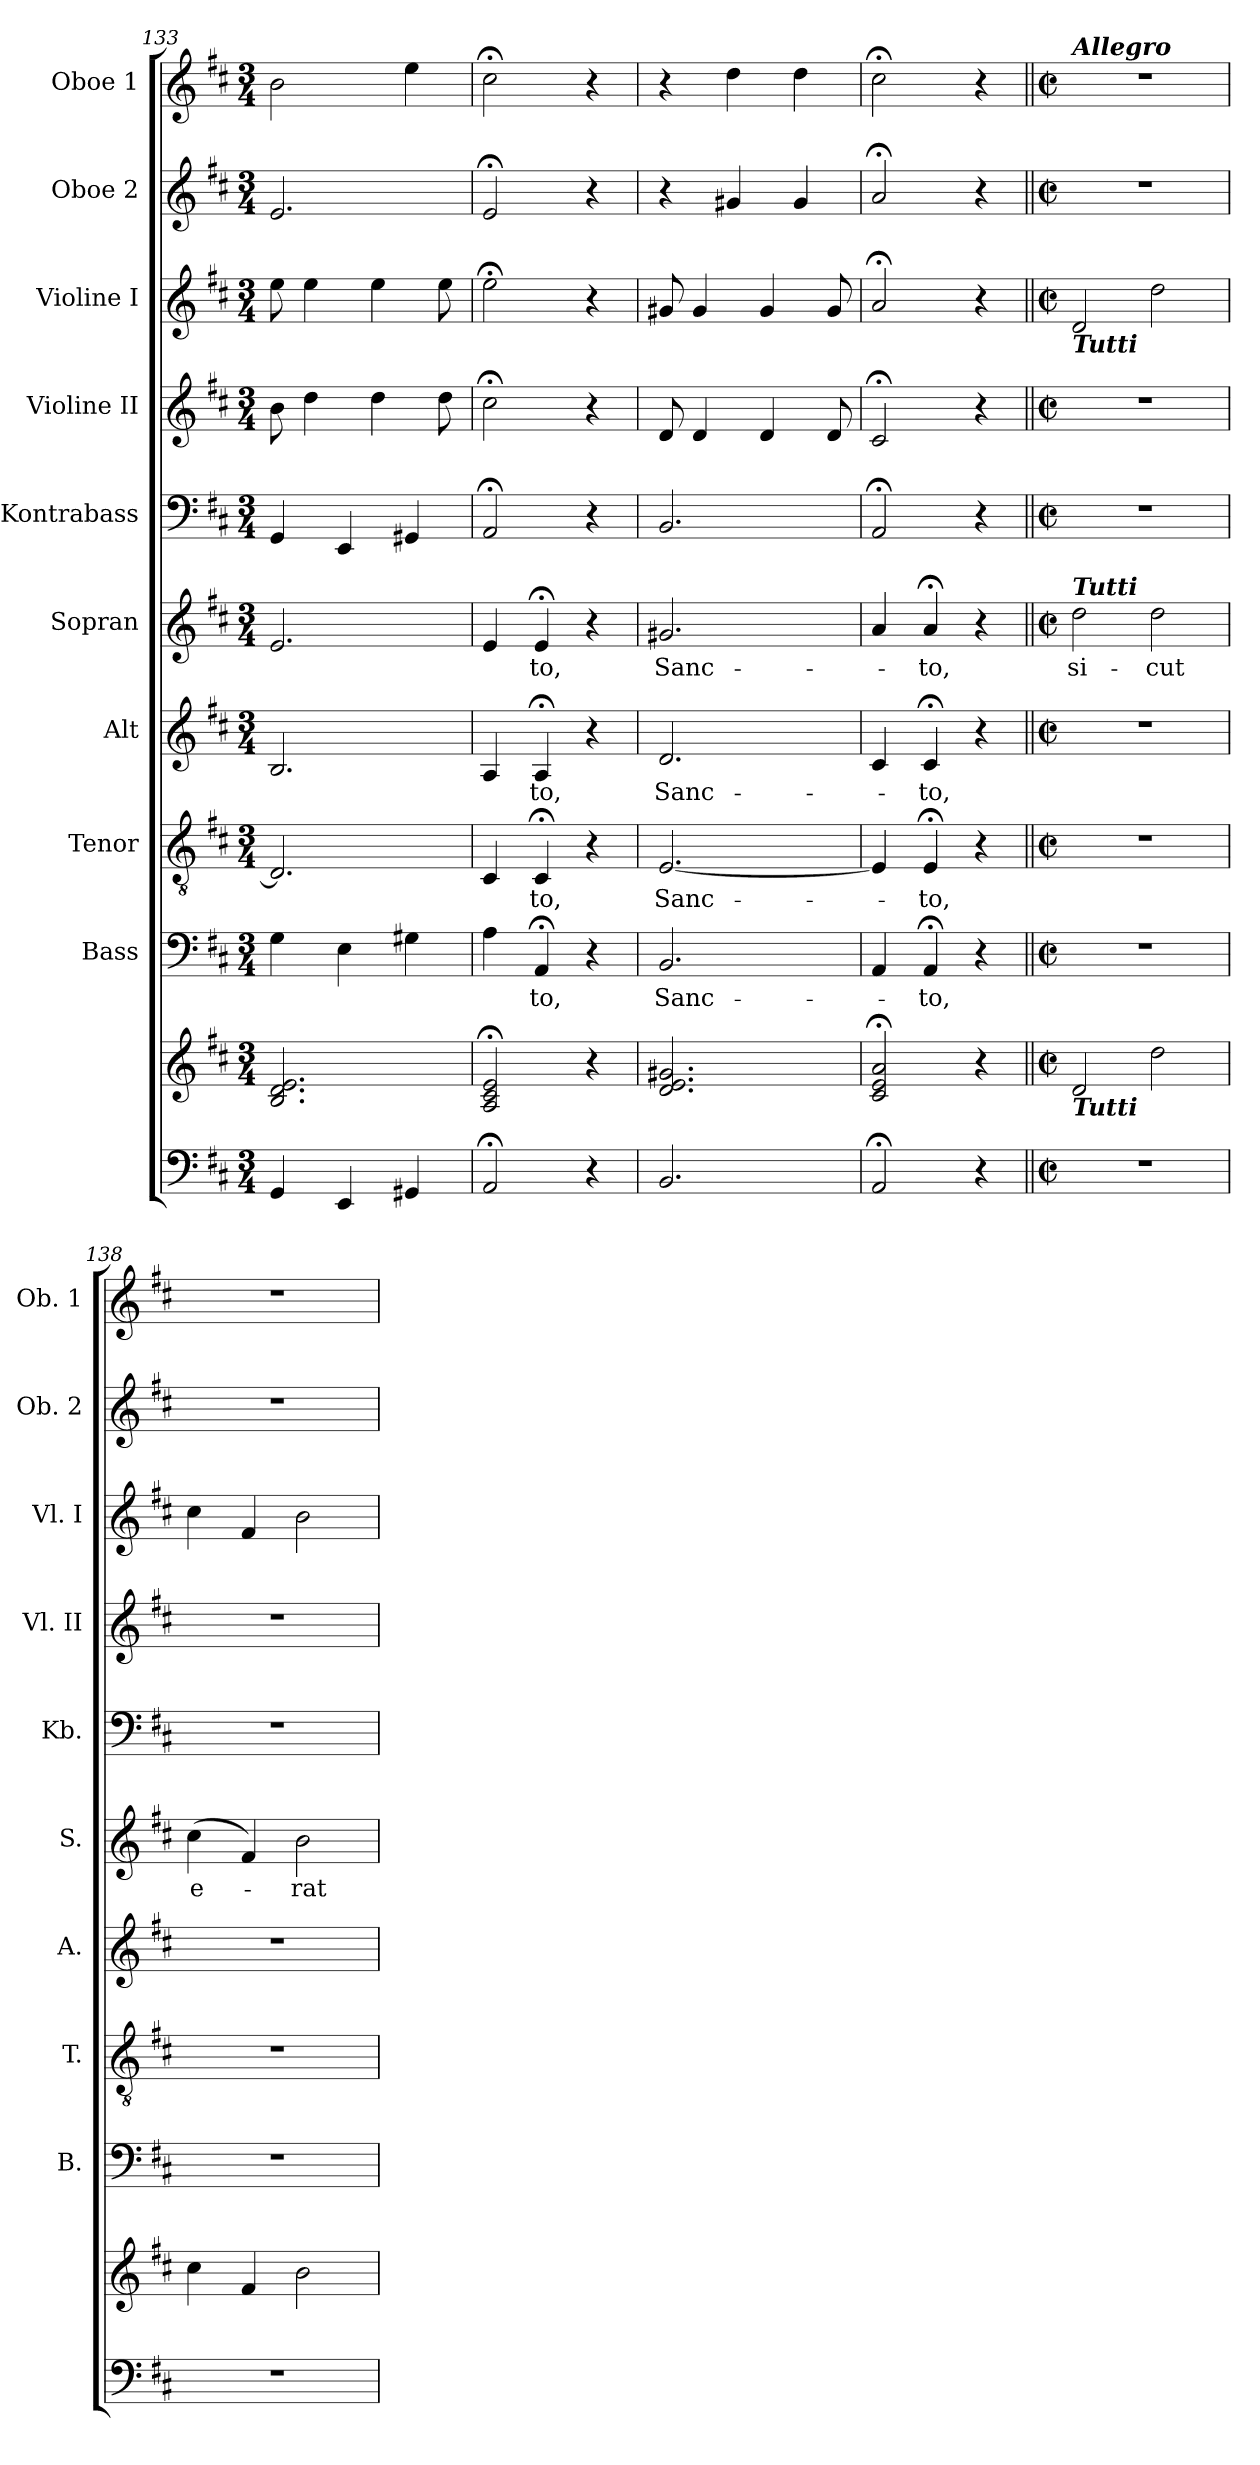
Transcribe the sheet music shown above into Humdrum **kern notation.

**kern	**kern	**kern	**text	**kern	**text	**kern	**text	**kern	**text	**kern	**kern	**kern	**kern	**kern
*part10	*part10	*part9	*part9	*part8	*part8	*part7	*part7	*part6	*part6	*part5	*part4	*part3	*part2	*part1
*staff11	*staff10	*staff9	*staff9	*staff8	*staff8	*staff7	*staff7	*staff6	*staff6	*staff5	*staff4	*staff3	*staff2	*staff1
*	*	*I"Bass	*	*I"Tenor	*	*I"Alt	*	*I"Sopran	*	*I"Kontrabass	*I"Violine II	*I"Violine I	*I"Oboe 2	*I"Oboe 1
*	*	*I'B.	*	*I'T.	*	*I'A.	*	*I'S.	*	*I'Kb.	*I'Vl. II	*I'Vl. I	*I'Ob. 2	*I'Ob. 1
*clefF4	*clefG2	*clefF4	*	*clefGv2	*	*clefG2	*	*clefG2	*	*clefF4	*clefG2	*clefG2	*clefG2	*clefG2
*	*	*	*	*	*	*	*	*	*	*ITrd7c12	*	*	*	*
*k[f#c#]	*k[f#c#]	*k[f#c#]	*	*k[f#c#]	*	*k[f#c#]	*	*k[f#c#]	*	*k[f#c#]	*k[f#c#]	*k[f#c#]	*k[f#c#]	*k[f#c#]
*D:	*D:	*D:	*	*D:	*	*D:	*	*D:	*	*D:	*D:	*D:	*D:	*D:
*M3/4	*M3/4	*M3/4	*	*M3/4	*	*M3/4	*	*M3/4	*	*M3/4	*M3/4	*M3/4	*M3/4	*M3/4
=133	=133	=133	=133	=133	=133	=133	=133	=133	=133	=133	=133	=133	=133	=133
4GG/	2.B/ 2.d/ 2.e/	4G\	.	2.D/]	.	2.B/	.	2.e/	.	4GGG/	8b\	8ee\	2.e/	2b\
.	.	.	.	.	.	.	.	.	.	.	4dd\	4ee\	.	.
4EE/	.	4E\	.	.	.	.	.	.	.	4EEE/	.	.	.	.
.	.	.	.	.	.	.	.	.	.	.	4dd\	4ee\	.	.
4GG#X/	.	4G#X\	.	.	.	.	.	.	.	4GGG#X/	.	.	.	4ee\
.	.	.	.	.	.	.	.	.	.	.	8dd\	8ee\	.	.
=134	=134	=134	=134	=134	=134	=134	=134	=134	=134	=134	=134	=134	=134	=134
2AA;</	2A/;< 2c#/;< 2e/;<	4A\	.	4C#/	.	4A/	.	4e/	.	2AAA;</	2cc#;<\	2ee;<\	2e;</	2cc#;<\
!	!	!	!LO:LY:b	!	!LO:LY:b	!	!LO:LY:b	!	!LO:LY:b	!	!	!	!	!
.	.	4AA;</	-to,	4C#;</	-to,	4A;</	-to,	4e;</	-to,	.	.	.	.	.
4r	4r	4r	.	4r	.	4r	.	4r	.	4r	4r	4r	4r	4r
!!LO:PB:g=z
=135	=135	=135	=135	=135	=135	=135	=135	=135	=135	=135	=135	=135	=135	=135
!	!	!	!LO:LY:b	!	!LO:LY:b	!	!LO:LY:b	!	!LO:LY:b	!	!	!	!	!
2.BB/	2.d/ 2.e/ 2.g#X/	2.BB/	Sanc-	[2.E/	Sanc-	2.d/	Sanc-	2.g#X/	Sanc-	2.BBB/	8d/	8g#X/	4r	4r
.	.	.	.	.	.	.	.	.	.	.	4d/	4g#/	.	.
.	.	.	.	.	.	.	.	.	.	.	.	.	4g#X/	4dd\
.	.	.	.	.	.	.	.	.	.	.	4d/	4g#/	.	.
.	.	.	.	.	.	.	.	.	.	.	.	.	4g#/	4dd\
.	.	.	.	.	.	.	.	.	.	.	8d/	8g#/	.	.
=136	=136	=136	=136	=136	=136	=136	=136	=136	=136	=136	=136	=136	=136	=136
2AA;</	2c#/;< 2e/;< 2a/;<	4AA/	.	4E/]	.	4c#/	.	4a/	.	2AAA;</	2c#;</	2a;</	2a;</	2cc#;<\
!	!	!	!LO:LY:b	!	!LO:LY:b	!	!LO:LY:b	!	!LO:LY:b	!	!	!	!	!
.	.	4AA;</	-to,	4E;</	-to,	4c#;</	-to,	4a;</	-to,	.	.	.	.	.
4r	4r	4r	.	4r	.	4r	.	4r	.	4r	4r	4r	4r	4r
=137||	=137||	=137||	=137||	=137||	=137||	=137||	=137||	=137||	=137||	=137||	=137||	=137||	=137||	=137||
*M2/2	*M2/2	*M2/2	*	*M2/2	*	*M2/2	*	*M2/2	*	*M2/2	*M2/2	*M2/2	*M2/2	*M2/2
*met(c|)	*met(c|)	*met(c|)	*	*met(c|)	*	*met(c|)	*	*met(c|)	*	*met(c|)	*met(c|)	*met(c|)	*met(c|)	*met(c|)
!	!	!	!	!	!	!	!	!	!	!	!	!	!	!LO:TX:a:Bi:t=Allegro
!	!	!	!	!	!	!	!	!	!	!	!	!LO:TX:b:Bi:t=Tutti	!	!
!	!	!	!	!	!	!	!	!LO:TX:a:Bi:t=Tutti	!	!	!	!	!	!
!	!LO:TX:b:Bi:t=Tutti	!	!	!	!	!	!	!	!	!	!	!	!	!
!	!	!	!	!	!	!	!	!	!LO:LY:b	!	!	!	!	!
1r	2d/	1r	.	1r	.	1r	.	2dd\	si-	1r	1r	2d/	1r	1r
!	!	!	!	!	!	!	!	!	!LO:LY:b	!	!	!	!	!
.	2dd\	.	.	.	.	.	.	2dd\	-cut	.	.	2dd\	.	.
=138	=138	=138	=138	=138	=138	=138	=138	=138	=138	=138	=138	=138	=138	=138
!	!	!	!	!	!	!	!	!	!LO:LY:b	!	!	!	!	!
1r	4cc#\	1r	.	1r	.	1r	.	(>4cc#\	e-	1r	1r	4cc#\	1r	1r
.	4f#/	.	.	.	.	.	.	4f#/)	.	.	.	4f#/	.	.
!	!	!	!	!	!	!	!	!	!LO:LY:b	!	!	!	!	!
.	2b\	.	.	.	.	.	.	2b\	-rat	.	.	2b\	.	.
=	=	=	=	=	=	=	=	=	=	=	=	=	=	=
*-	*-	*-	*-	*-	*-	*-	*-	*-	*-	*-	*-	*-	*-	*-
